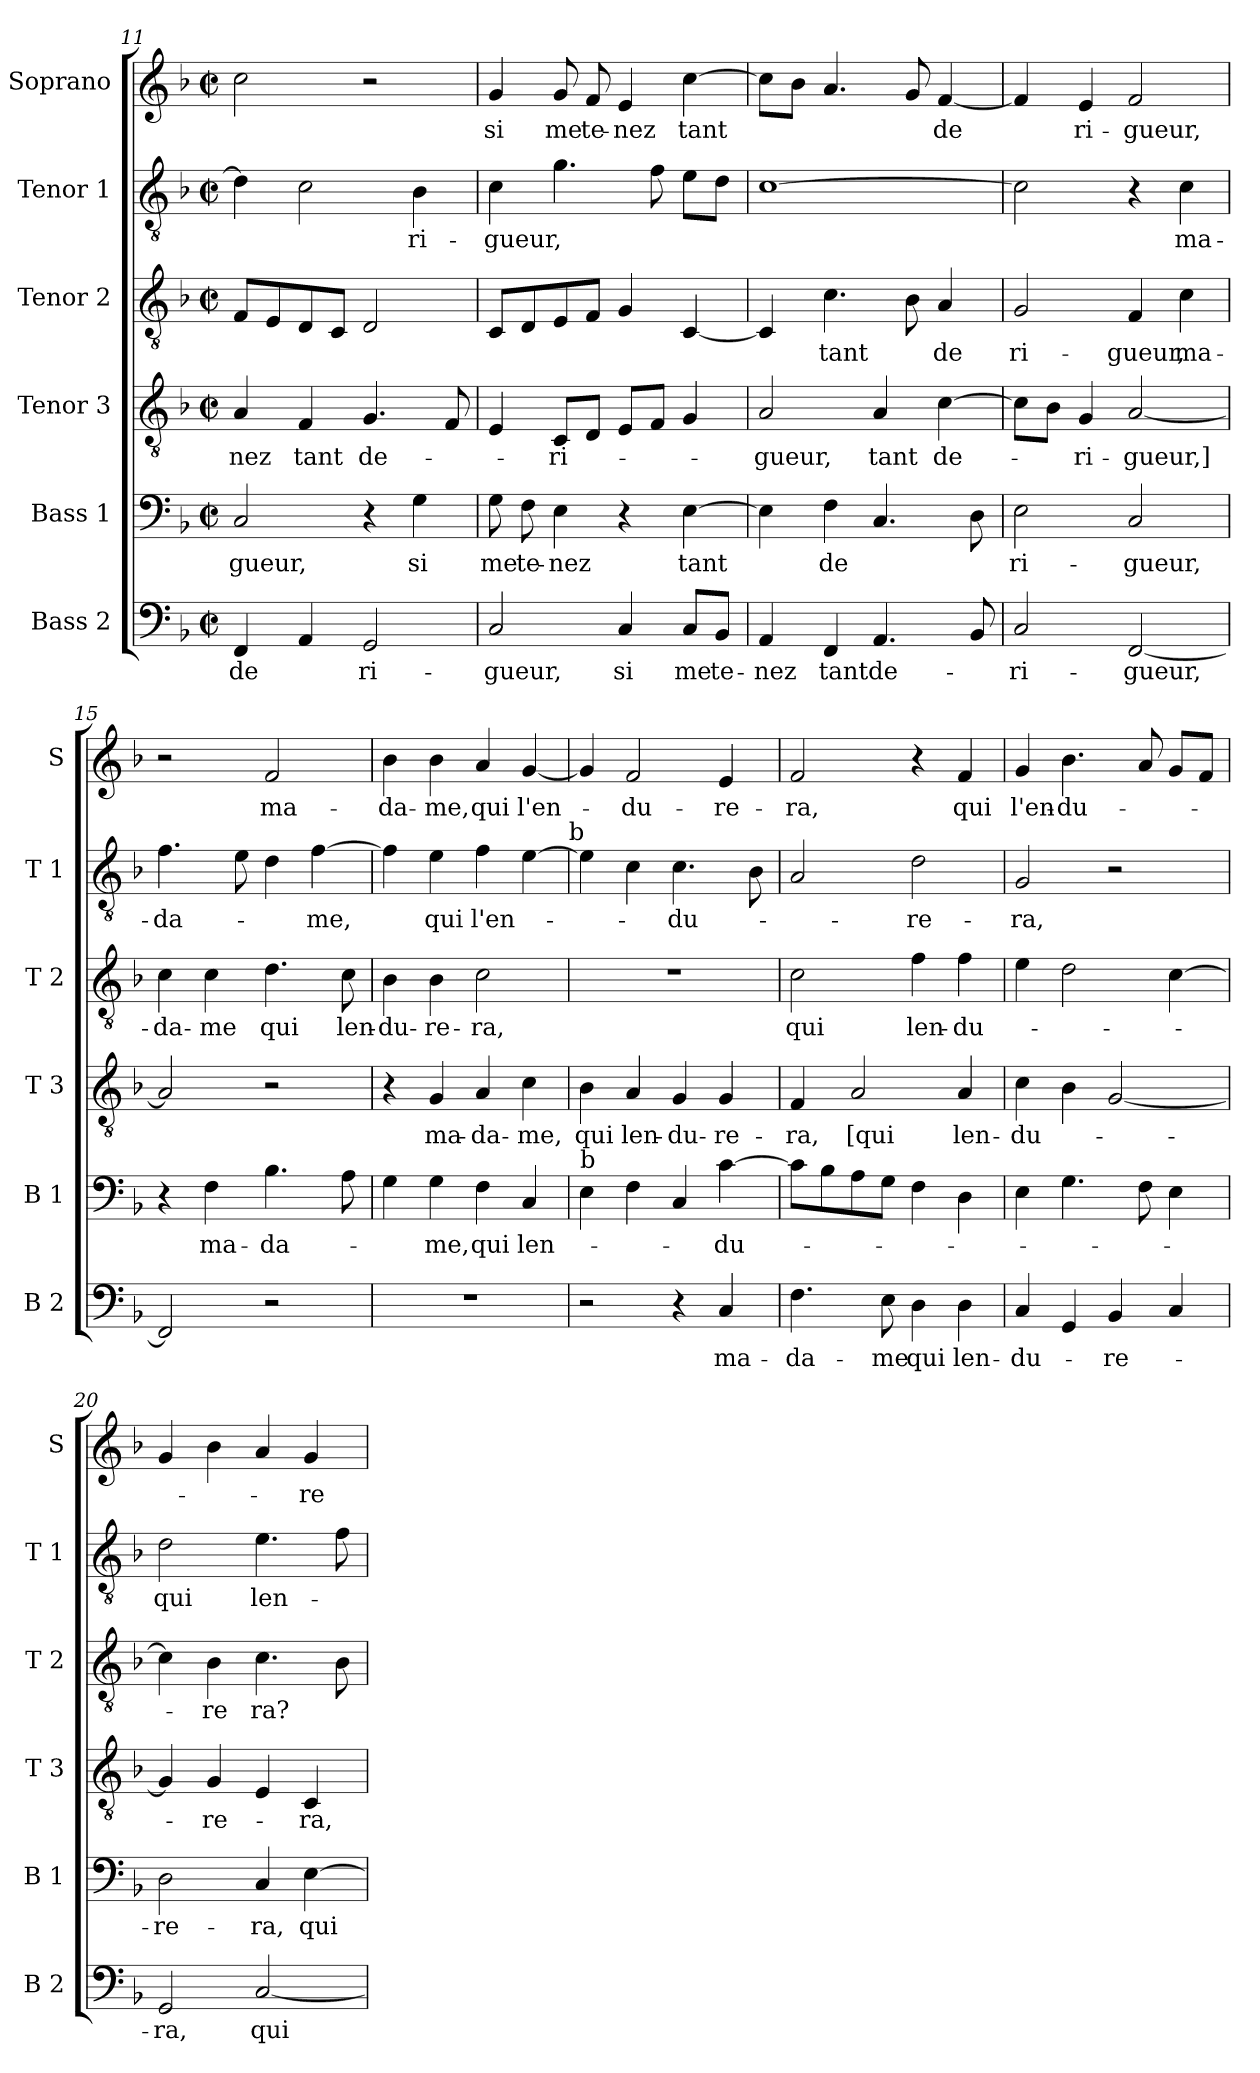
**kern	**text	**kern	**text	**kern	**text	**kern	**text	**kern	**text	**kern	**text
*part6	*part6	*part5	*part5	*part4	*part4	*part3	*part3	*part2	*part2	*part1	*part1
*staff6	*staff6	*staff5	*staff5	*staff4	*staff4	*staff3	*staff3	*staff2	*staff2	*staff1	*staff1
*I"Bass 2	*	*I"Bass 1	*	*I"Tenor 3	*	*I"Tenor 2	*	*I"Tenor 1	*	*I"Soprano	*
*I'B 2	*	*I'B 1	*	*I'T 3	*	*I'T 2	*	*I'T 1	*	*I'S	*
*clefF4	*	*clefF4	*	*clefGv2	*	*clefGv2	*	*clefGv2	*	*clefG2	*
*k[b-]	*	*k[b-]	*	*k[b-]	*	*k[b-]	*	*k[b-]	*	*k[b-]	*
*F:	*	*F:	*	*F:	*	*F:	*	*F:	*	*F:	*
*M2/2	*	*M2/2	*	*M2/2	*	*M2/2	*	*M2/2	*	*M2/2	*
*met(c|)	*	*met(c|)	*	*met(c|)	*	*met(c|)	*	*met(c|)	*	*met(c|)	*
=11	=11	=11	=11	=11	=11	=11	=11	=11	=11	=11	=11
4FF/	de	2C/	-gueur,	4A/	-nez	8F/L	.	4d\]	.	2cc\	.
.	.	.	.	.	.	8E/	.	.	.	.	.
4AA/	.	.	.	4F/	tant	8D/	.	2c\	.	.	.
.	.	.	.	.	.	8C/J	.	.	.	.	.
2GG/	ri-	4r	.	4.G/	de-	2D/	.	.	.	2r	.
.	.	4G\	si	.	.	.	.	4B-\	ri-	.	.
.	.	.	.	8F/	.	.	.	.	.	.	.
!!LO:PB:g=z
=12	=12	=12	=12	=12	=12	=12	=12	=12	=12	=12	=12
2C/	-gueur,	8G\	me	4E/	.	8C/L	.	4c\	-gueur,	4g/	si
.	.	8F\	te-	.	.	8D/	.	.	.	.	.
.	.	4E\	-nez	8C/L	-ri-	8E/	.	4.g\	.	8g/	me
.	.	.	.	8D/J	.	8F/J	.	.	.	8f/	te-
4C/	si	4r	.	8E/L	.	4G/	.	.	.	4e/	-nez
.	.	.	.	8F/J	.	.	.	8f\	.	.	.
8C/L	me	[4E\	tant	4G/	.	[4C/	.	8e\L	.	[4cc\	tant
8BB-/J	te-	.	.	.	.	.	.	8d\J	.	.	.
=13	=13	=13	=13	=13	=13	=13	=13	=13	=13	=13	=13
4AA/	-nez	4E\]	.	2A/	-gueur,	4C/]	.	[1c	.	8cc\L]	.
.	.	.	.	.	.	.	.	.	.	8b-\J	.
4FF/	tant	4F\	de	.	.	4.c\	tant	.	.	4.a/	.
4.AA/	de-	4.C/	.	4A/	tant	.	.	.	.	.	.
.	.	.	.	.	.	8B-\	.	.	.	8g/	.
.	.	.	.	[4c\	de-	4A/	de	.	.	[4f/	de
8BB-/	.	8D\	.	.	.	.	.	.	.	.	.
=14	=14	=14	=14	=14	=14	=14	=14	=14	=14	=14	=14
2C/	-ri-	2E\	ri-	8c\L]	.	2G/	ri-	2c\]	.	4f/]	.
.	.	.	.	8B-\J	.	.	.	.	.	.	.
.	.	.	.	4G/	-ri-	.	.	.	.	4e/	ri-
[2FF/	-gueur,	2C/	-gueur,	[2A/	-gueur,]	4F/	-gueur,	4r	.	2f/	-gueur,
.	.	.	.	.	.	4c\	ma-	4c\	ma-	.	.
=15	=15	=15	=15	=15	=15	=15	=15	=15	=15	=15	=15
2FF/]	.	4r	.	2A/]	.	4c\	-da-	4.f\	-da-	2r	.
.	.	4F\	ma-	.	.	4c\	-me	.	.	.	.
.	.	.	.	.	.	.	.	8e\	.	.	.
2r	.	4.B-\	-da-	2r	.	4.d\	qui	4d\	.	2f/	ma-
.	.	.	.	.	.	.	.	[4f\	-me,	.	.
.	.	8A\	.	.	.	8c\	len-	.	.	.	.
=16	=16	=16	=16	=16	=16	=16	=16	=16	=16	=16	=16
1r	.	4G\	.	4r	.	4B-\	-du-	4f\]	.	4b-\	-da-
.	.	4G\	-me,	4G/	ma-	4B-\	-re-	4e\	qui	4b-\	-me,
.	.	4F\	qui	4A/	-da-	2c\	-ra,	4f\	l'en-	4a/	qui
.	.	4C/	len-	4c\	-me,	.	.	[4e\	.	[4g/	l'en-
!	!	!	!	!	!	!	!	!LO:TX:a:t=b	!	!	!
=17	=17	=17	=17	=17	=17	=17	=17	=17	=17	=17	=17
!	!	!LO:TX:a:t=b	!	!	!	!	!	!	!	!	!
2r	.	4E\	.	4B-\	qui	1r	.	4e\]	.	4g/]	.
.	.	4F\	.	4A/	len-	.	.	4c\	.	2f/	-du-
4r	.	4C/	.	4G/	-du-	.	.	4.c\	-du-	.	.
4C/	ma-	[4c\	-du-	4G/	-re-	.	.	.	.	4e/	-re-
.	.	.	.	.	.	.	.	8B-\	.	.	.
!!LO:LB:g=z
=18	=18	=18	=18	=18	=18	=18	=18	=18	=18	=18	=18
4.F\	-da-	8c\L]	.	4F/	-ra,	2c\	qui	2A/	.	2f/	-ra,
.	.	8B-\	.	.	.	.	.	.	.	.	.
.	.	8A\	.	2A/	[qui	.	.	.	.	.	.
8E\	-me	8G\J	.	.	.	.	.	.	.	.	.
4D\	qui	4F\	.	.	.	4f\	len-	2d\	-re-	4r	.
4D\	len-	4D\	.	4A/	len-	4f\	-du-	.	.	4f/	qui
=19	=19	=19	=19	=19	=19	=19	=19	=19	=19	=19	=19
4C/	-du-	4E\	.	4c\	-du-	4e\	.	2G/	-ra,	4g/	l'en-
4GG/	.	4.G\	.	4B-\	.	2d\	.	.	.	4.b-\	-du-
4BB-/	-re-	.	.	[2G/	.	.	.	2r	.	.	.
.	.	8F\	.	.	.	.	.	.	.	8a/	.
4C/	.	4E\	.	.	.	[4c\	.	.	.	8g/L	.
.	.	.	.	.	.	.	.	.	.	8f/J	.
=20	=20	=20	=20	=20	=20	=20	=20	=20	=20	=20	=20
2GG/	-ra,	2D\	-re-	4G/]	.	4c\]	.	2d\	qui	4g/	.
.	.	.	.	4G/	-re-	4B-\	-re	.	.	4b-\	.
[2C/	qui	4C/	-ra,	4E/	.	4.c\	ra?	4.e\	len-	4a/	.
.	.	[4E\	qui	4C/	-ra,	.	.	.	.	4g/	-re-
.	.	.	.	.	.	8B-\	.	8f\	.	.	.
=	=	=	=	=	=	=	=	=	=	=	=
*-	*-	*-	*-	*-	*-	*-	*-	*-	*-	*-	*-
